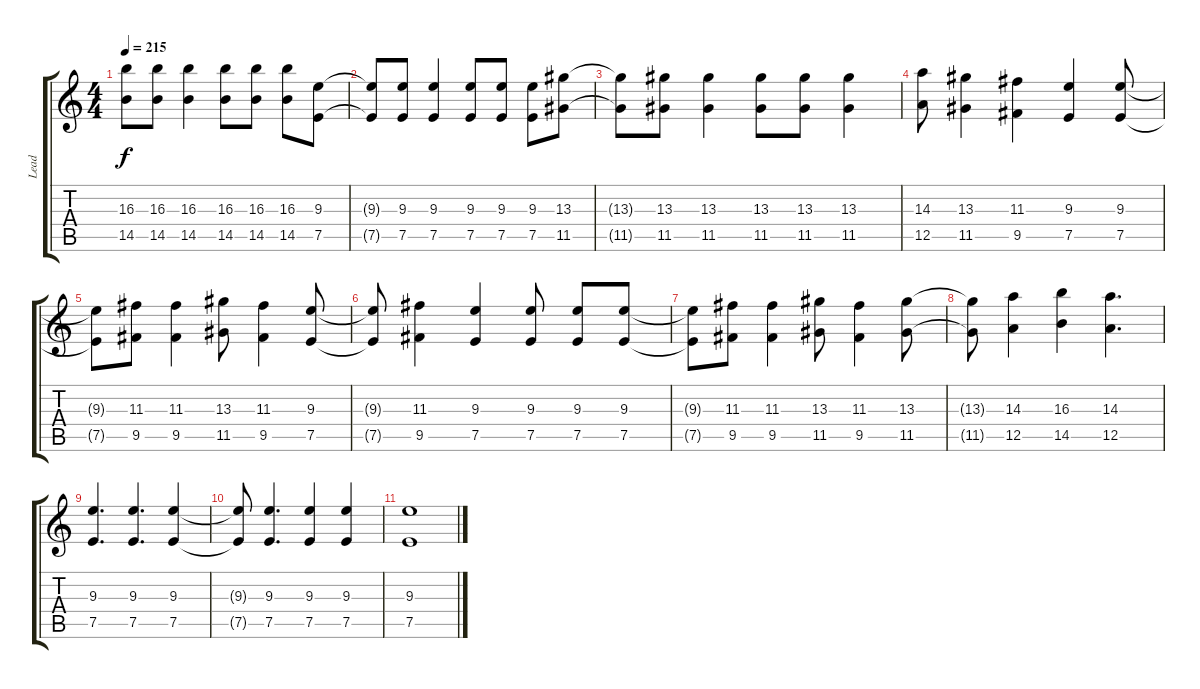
\track ("Lead" "Lead") {instrument distortionguitar}
\staff {score tabs}
\tuning (E4 B3 G3 D3 A2 E2) {hide}
\ts (4 4)
\tempo 215
\clef g2
\ks c
(16.3{t} 14.5{t}).8{dy f} (16.3 14.5).8 (16.3 14.5).4 (16.3 14.5).8 (16.3 14.5).8 (16.3 14.5).8 (9.3 7.5).8 |
(9.3{t} 7.5{t}).8 (9.3 7.5).8 (9.3 7.5).4 (9.3 7.5).8 (9.3 7.5).8 (9.3 7.5).8 (13.3 11.5).8 |
(13.3{t} 11.5{t}).8 (13.3 11.5).8 (13.3 11.5).4 (13.3 11.5).8 (13.3 11.5).8 (13.3 11.5).4 |
(14.3 12.5).8 (13.3 11.5).4 (11.3 9.5).4 (9.3 7.5).4 (9.3 7.5).8 |
(9.3{t} 7.5{t}).8 (11.3 9.5).8 (11.3 9.5).4 (13.3 11.5).8 (11.3 9.5).4 (9.3 7.5).8 |
(9.3{t} 7.5{t}).8 (11.3 9.5).4 (9.3 7.5).4 (9.3 7.5).8 (9.3 7.5).8 (9.3 7.5).8 |
(9.3{t} 7.5{t}).8 (11.3 9.5).8 (11.3 9.5).4 (13.3 11.5).8 (11.3 9.5).4 (13.3 11.5).8 |
(13.3{t} 11.5{t}).8 (14.3 12.5).4 (16.3 14.5).4 (14.3 12.5).4{d} |
(9.3 7.5).4{d} (9.3 7.5).4{d} (9.3 7.5).4 |
(9.3{t} 7.5{t}).8 (9.3 7.5).4{d} (9.3 7.5).4 (9.3 7.5).4 |
(9.3 7.5).1
